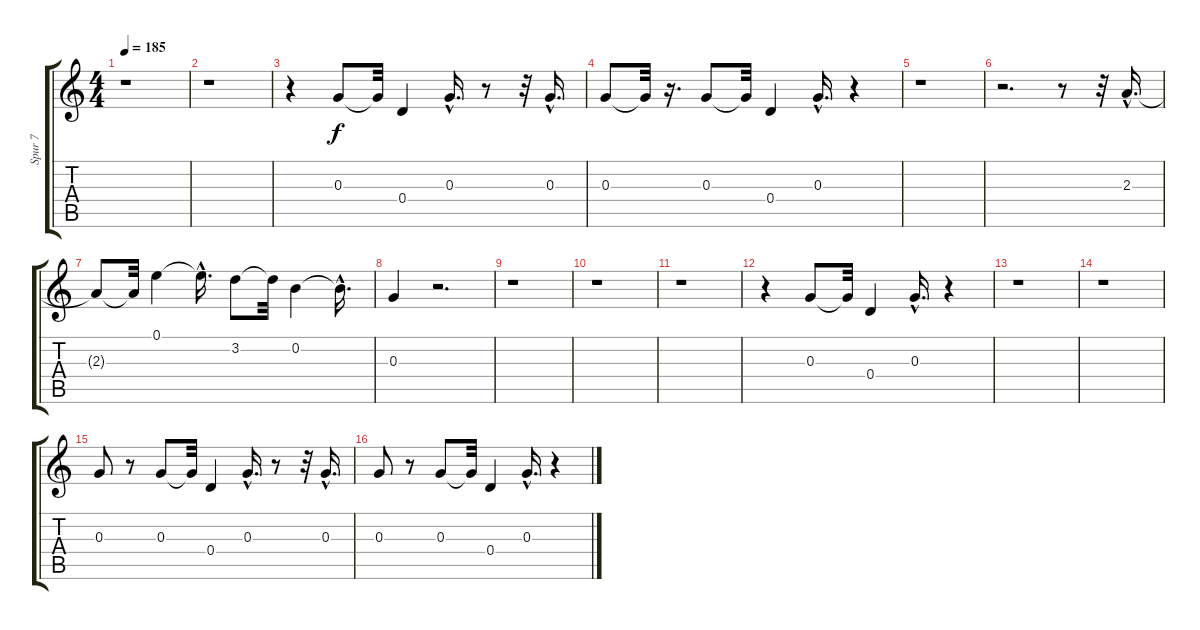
\track ("Spur 7" "Spur 7") {instrument electricguitarclean}
\staff {score tabs}
\tuning (E4 B3 G3 D3 A2 E2) {hide}
\ts (4 4)
\tempo 185
\clef g2
\ks c
r.1{dy f} |
r.1 |
r.4 0.3.8 0.3{t}.32 0.4.4 0.3{hac}.16{d} r.8 r.32 0.3{hac}.16{d} |
0.3.8 0.3{t}.32 r.16{d} 0.3.8 0.3{t}.32 0.4.4 0.3{hac}.16{d} r.4 |
r.1 |
r.2{d} r.8 r.32 2.3{hac}.16{d} |
2.3{t}.8 2.3{t}.32 0.1.4 0.1{hac t}.16{d} 3.2.8 3.2{t}.32 0.2.4 0.2{hac t}.16{d} |
0.3.4 r.2{d} |
r.1 |
r.1 |
r.1 |
r.4 0.3.8 0.3{t}.32 0.4.4 0.3{hac}.16{d} r.4 |
r.1 |
r.1 |
0.3.8 r.8 0.3.8 0.3{t}.32 0.4.4 0.3{hac}.16{d} r.8 r.32 0.3{hac}.16{d} |
0.3.8 r.8 0.3.8 0.3{t}.32 0.4.4 0.3{hac}.16{d} r.4
